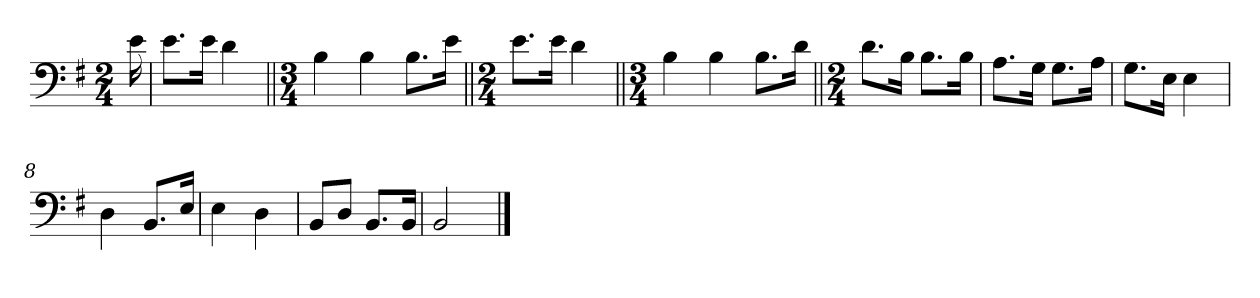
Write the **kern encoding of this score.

**kern
*part1
*staff1
*clefF4
*k[f#]
*M2/4
=
16e\
=1
8.e\L
16e\Jk
4d\
=2||
*M3/4
4B\
4B\
8.B\L
16e\Jk
=3||
*M2/4
8.e\L
16e\Jk
4d\
=4||
*M3/4
4B\
4B\
8.B\L
16d\Jk
=5||
*M2/4
8.d\L
16B\Jk
8.B\L
16B\Jk
=6
8.A\L
16G\Jk
8.G\L
16A\Jk
=7
8.G\L
16E\Jk
4E\
=8
4D\
8.BB/L
16E/Jk
=9
4E\
4D\
=10
8BB/L
8D/J
8.BB/L
16BB/Jk
=11
2BB/
==
*-
